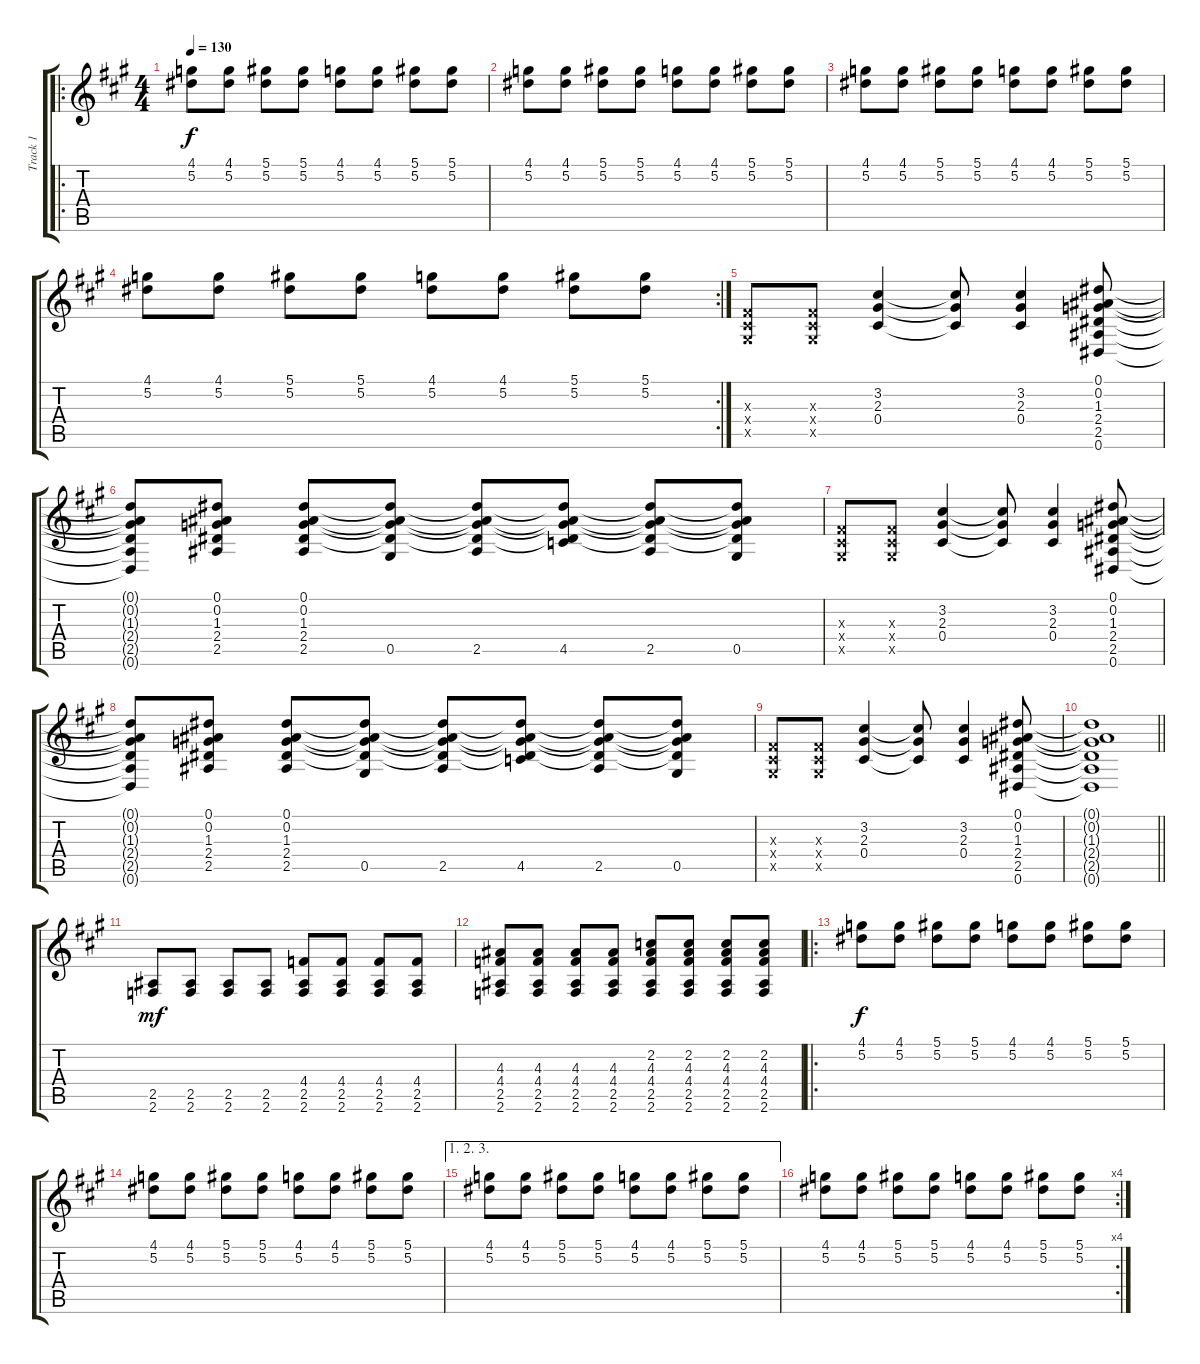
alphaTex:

\track ("Track 1" "Track 1") {instrument overdrivenguitar}
\staff {score tabs}
\tuning (Eb4 Bb3 Gb3 Db3 Ab2 Eb2) {hide}
\ro
\ts (4 4)
\tempo 130
\clef g2
\ks a
(4.1 5.2).8{dy f} (4.1 5.2).8 (5.1 5.2).8 (5.1 5.2).8 (4.1 5.2).8 (4.1 5.2).8 (5.1 5.2).8 (5.1 5.2).8 |
(4.1 5.2).8 (4.1 5.2).8 (5.1 5.2).8 (5.1 5.2).8 (4.1 5.2).8 (4.1 5.2).8 (5.1 5.2).8 (5.1 5.2).8 |
(4.1 5.2).8 (4.1 5.2).8 (5.1 5.2).8 (5.1 5.2).8 (4.1 5.2).8 (4.1 5.2).8 (5.1 5.2).8 (5.1 5.2).8 |
\rc 2
(4.1 5.2).8 (4.1 5.2).8 (5.1 5.2).8 (5.1 5.2).8 (4.1 5.2).8 (4.1 5.2).8 (5.1 5.2).8 (5.1 5.2).8 |
(0.3{x} 0.4{x} 0.5{x}).8 (0.3{x} 0.4{x} 0.5{x}).8 (3.2 2.3 0.4).4 (3.2{t} 2.3{t} 0.4{t}).8 (3.2 2.3 0.4).4 (0.1 0.2 1.3 2.4 2.5 0.6).8 |
(0.1{t} 0.2{t} 1.3{t} 2.4{t} 2.5{t} 0.6{t}).8 (0.1 0.2 1.3 2.4 2.5).8 (0.1 0.2 1.3 2.4 2.5).8 (0.1{t} 0.2{t} 1.3{t} 2.4{t} 0.5).8 (0.1{t} 0.2{t} 1.3{t} 2.4{t} 2.5).8 (0.1{t} 0.2{t} 1.3{t} 2.4{t} 4.5).8 (0.1{t} 0.2{t} 1.3{t} 2.4{t} 2.5).8 (0.1{t} 0.2{t} 1.3{t} 2.4{t} 0.5).8 |
(0.3{x} 0.4{x} 0.5{x}).8 (0.3{x} 0.4{x} 0.5{x}).8 (3.2 2.3 0.4).4 (3.2{t} 2.3{t} 0.4{t}).8 (3.2 2.3 0.4).4 (0.1 0.2 1.3 2.4 2.5 0.6).8 |
(0.1{t} 0.2{t} 1.3{t} 2.4{t} 2.5{t} 0.6{t}).8 (0.1 0.2 1.3 2.4 2.5).8 (0.1 0.2 1.3 2.4 2.5).8 (0.1{t} 0.2{t} 1.3{t} 2.4{t} 0.5).8 (0.1{t} 0.2{t} 1.3{t} 2.4{t} 2.5).8 (0.1{t} 0.2{t} 1.3{t} 2.4{t} 4.5).8 (0.1{t} 0.2{t} 1.3{t} 2.4{t} 2.5).8 (0.1{t} 0.2{t} 1.3{t} 2.4{t} 0.5).8 |
(0.3{x} 0.4{x} 0.5{x}).8 (0.3{x} 0.4{x} 0.5{x}).8 (3.2 2.3 0.4).4 (3.2{t} 2.3{t} 0.4{t}).8 (3.2 2.3 0.4).4 (0.1 0.2 1.3 2.4 2.5 0.6).8 |
\barLineRight lightlight
(0.1{t} 0.2{t} 1.3{t} 2.4{t} 2.5{t} 0.6{t}).1 |
(2.5 2.6).8{dy mf} (2.5 2.6).8 (2.5 2.6).8 (2.5 2.6).8 (4.4 2.5 2.6).8 (4.4 2.5 2.6).8 (4.4 2.5 2.6).8 (4.4 2.5 2.6).8 |
(4.3 4.4 2.5 2.6).8 (4.3 4.4 2.5 2.6).8 (4.3 4.4 2.5 2.6).8 (4.3 4.4 2.5 2.6).8 (2.2 4.3 4.4 2.5 2.6).8 (2.2 4.3 4.4 2.5 2.6).8 (2.2 4.3 4.4 2.5 2.6).8 (2.2 4.3 4.4 2.5 2.6).8 |
\ro
(4.1 5.2).8{dy f} (4.1 5.2).8 (5.1 5.2).8 (5.1 5.2).8 (4.1 5.2).8 (4.1 5.2).8 (5.1 5.2).8 (5.1 5.2).8 |
(4.1 5.2).8 (4.1 5.2).8 (5.1 5.2).8 (5.1 5.2).8 (4.1 5.2).8 (4.1 5.2).8 (5.1 5.2).8 (5.1 5.2).8 |
\ae (1 2 3)
(4.1 5.2).8 (4.1 5.2).8 (5.1 5.2).8 (5.1 5.2).8 (4.1 5.2).8 (4.1 5.2).8 (5.1 5.2).8 (5.1 5.2).8 |
\rc 4
(4.1 5.2).8 (4.1 5.2).8 (5.1 5.2).8 (5.1 5.2).8 (4.1 5.2).8 (4.1 5.2).8 (5.1 5.2).8 (5.1 5.2).8
